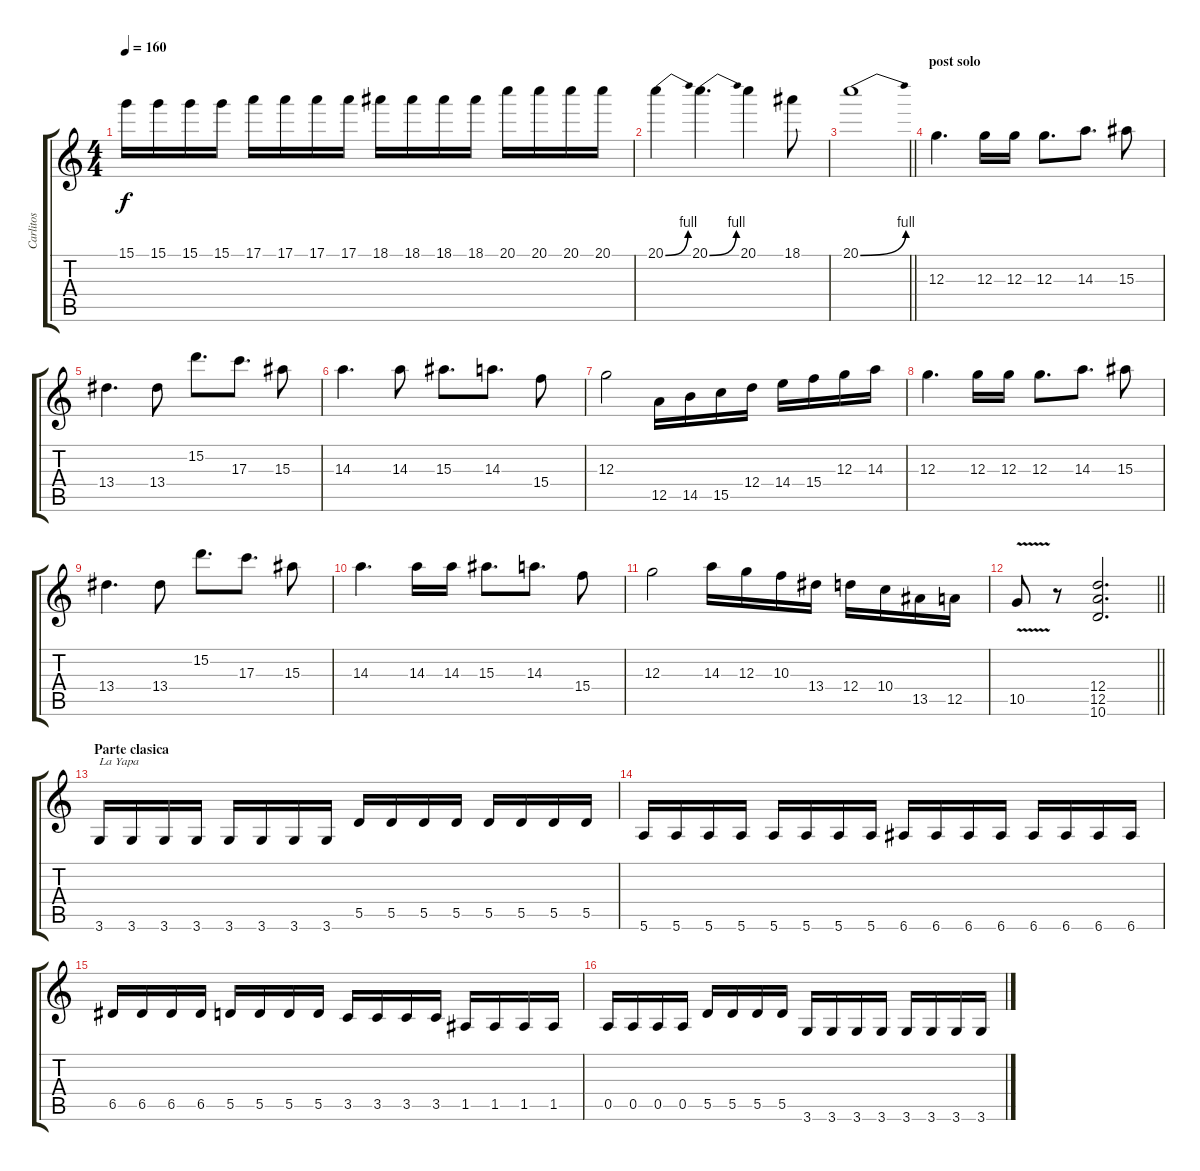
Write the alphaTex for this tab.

\track ("Carlitos" "Carlitos") {solo instrument distortionguitar}
\staff {score tabs}
\tuning (E4 B3 G3 D3 A2 E2) {hide}
\ts (4 4)
\tempo 160
\clef g2
\ks c
15.1.16{dy f} 15.1.16 15.1.16 15.1.16 17.1.16 17.1.16 17.1.16 17.1.16 18.1.16 18.1.16 18.1.16 18.1.16 20.1.16 20.1.16 20.1.16 20.1.16 |
20.1{be (bend 0 0 60 4)}.4 20.1{be (bend 0 0 60 4)}.4{d} 20.1.4 18.1.8 |
\barLineRight lightlight
20.1{be (bend 0 0 60 4)}.1 |
\section ("" "post solo")
12.3.4{d} 12.3.16 12.3.16 12.3.8{d} 14.3.8{d} 15.3.8 |
13.4.4{d} 13.4.8 15.2.8{d} 17.3.8{d} 15.3.8 |
14.3.4{d} 14.3.8 15.3.8{d} 14.3.8{d} 15.4.8 |
12.3.2 12.5.16 14.5.16 15.5.16 12.4.16 14.4.16 15.4.16 12.3.16 14.3.16 |
12.3.4{d} 12.3.16 12.3.16 12.3.8{d} 14.3.8{d} 15.3.8 |
13.4.4{d} 13.4.8 15.2.8{d} 17.3.8{d} 15.3.8 |
14.3.4{d} 14.3.16 14.3.16 15.3.8{d} 14.3.8{d} 15.4.8 |
12.3.2 14.3.16 12.3.16 10.3.16 13.4.16 12.4.16 10.4.16 13.5.16 12.5.16 |
\barLineRight lightlight
10.5{v}.8 r.8 (12.4 12.5 10.6).2{d} |
\section ("" "Parte clasica")
3.6.16{txt "La Yapa"} 3.6.16 3.6.16 3.6.16 3.6.16 3.6.16 3.6.16 3.6.16 5.5.16 5.5.16 5.5.16 5.5.16 5.5.16 5.5.16 5.5.16 5.5.16 |
5.6.16 5.6.16 5.6.16 5.6.16 5.6.16 5.6.16 5.6.16 5.6.16 6.6.16 6.6.16 6.6.16 6.6.16 6.6.16 6.6.16 6.6.16 6.6.16 |
6.5.16 6.5.16 6.5.16 6.5.16 5.5.16 5.5.16 5.5.16 5.5.16 3.5.16 3.5.16 3.5.16 3.5.16 1.5.16 1.5.16 1.5.16 1.5.16 |
0.5.16 0.5.16 0.5.16 0.5.16 5.5.16 5.5.16 5.5.16 5.5.16 3.6.16 3.6.16 3.6.16 3.6.16 3.6.16 3.6.16 3.6.16 3.6.16
